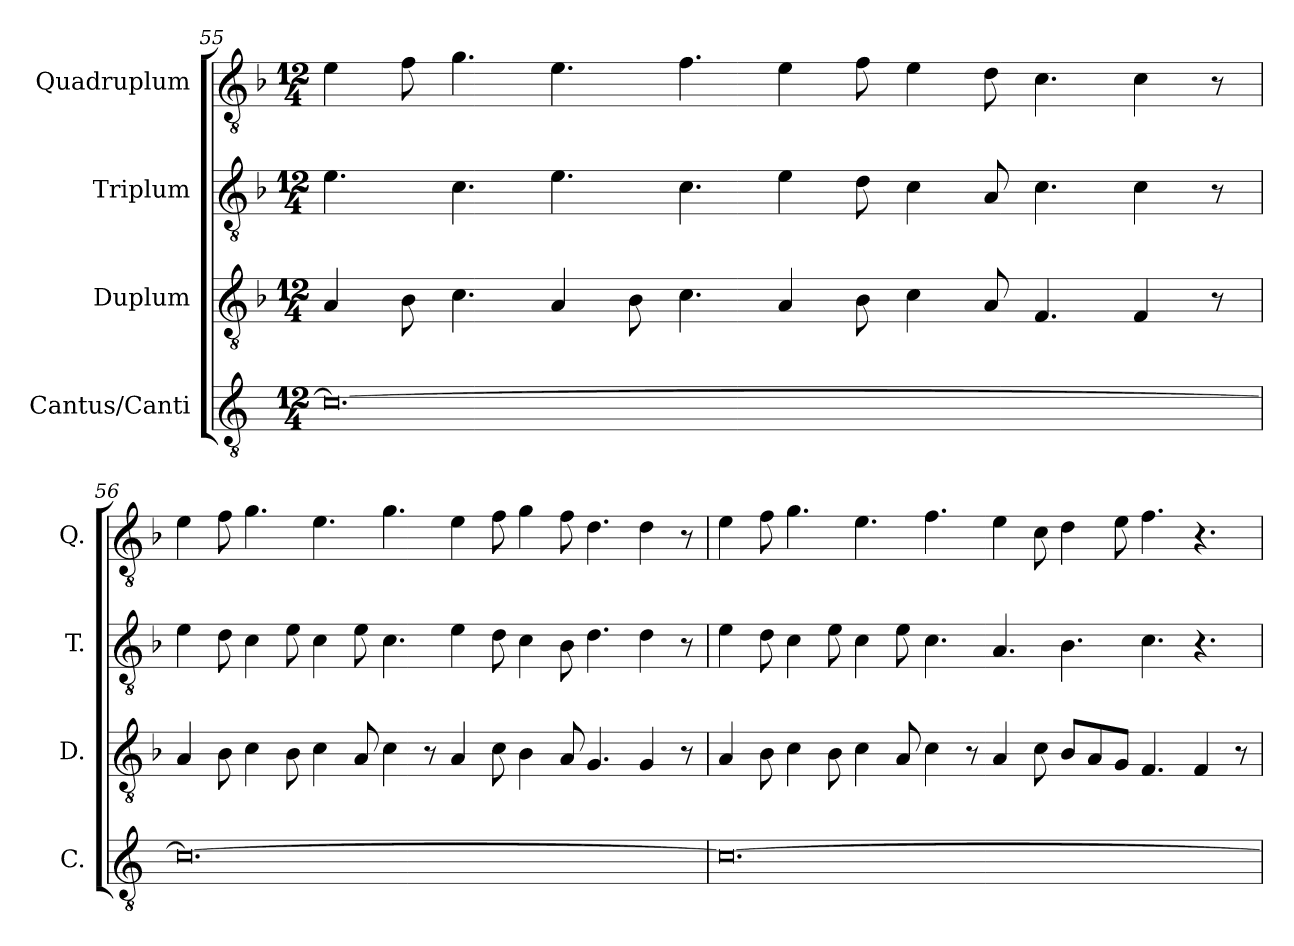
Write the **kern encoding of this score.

**kern	**kern	**kern	**kern
*part4	*part3	*part2	*part1
*staff4	*staff3	*staff2	*staff1
*I"Cantus/Canti	*I"Duplum	*I"Triplum	*I"Quadruplum
*I'C.	*I'D.	*I'T.	*I'Q.
*clefGv2	*clefGv2	*clefGv2	*clefGv2
*k[]	*k[b-]	*k[b-]	*k[b-]
*M12/4	*M12/4	*M12/4	*M12/4
=55	=55	=55	=55
0.c_	4A/	4.e\	4e\
.	8B-\	.	8f\
.	4.c\	4.c\	4.g\
.	4A/	4.e\	4.e\
.	8B-\	.	.
.	4.c\	4.c\	4.f\
.	4A/	4e\	4e\
.	8B-\	8d\	8f\
.	4c\	4c\	4e\
.	8A/	8A/	8d\
.	4.F/	4.c\	4.c\
.	4F/	4c\	4c\
.	8r	8r	8r
=56	=56	=56	=56
0.c_	4A/	4e\	4e\
.	8B-\	8d\	8f\
.	4c\	4c\	4.g\
.	8B-\	8e\	.
.	4c\	4c\	4.e\
.	8A/	8e\	.
.	4c\	4.c\	4.g\
.	8r	.	.
.	4A/	4e\	4e\
.	8c\	8d\	8f\
.	4B-\	4c\	4g\
.	8A/	8B-\	8f\
.	4.G/	4.d\	4.d\
.	4G/	4d\	4d\
.	8r	8r	8r
=57	=57	=57	=57
0.c_	4A/	4e\	4e\
.	8B-\	8d\	8f\
.	4c\	4c\	4.g\
.	8B-\	8e\	.
.	4c\	4c\	4.e\
.	8A/	8e\	.
.	4c\	4.c\	4.f\
.	8r	.	.
.	4A/	4.A/	4e\
.	8c\	.	8c\
.	8B-/L	4.B-\	4d\
.	8A/	.	.
.	8G/J	.	8e\
.	4.F/	4.c\	4.f\
.	4F/	4.r	4.r
.	8r	.	.
=	=	=	=
*-	*-	*-	*-
